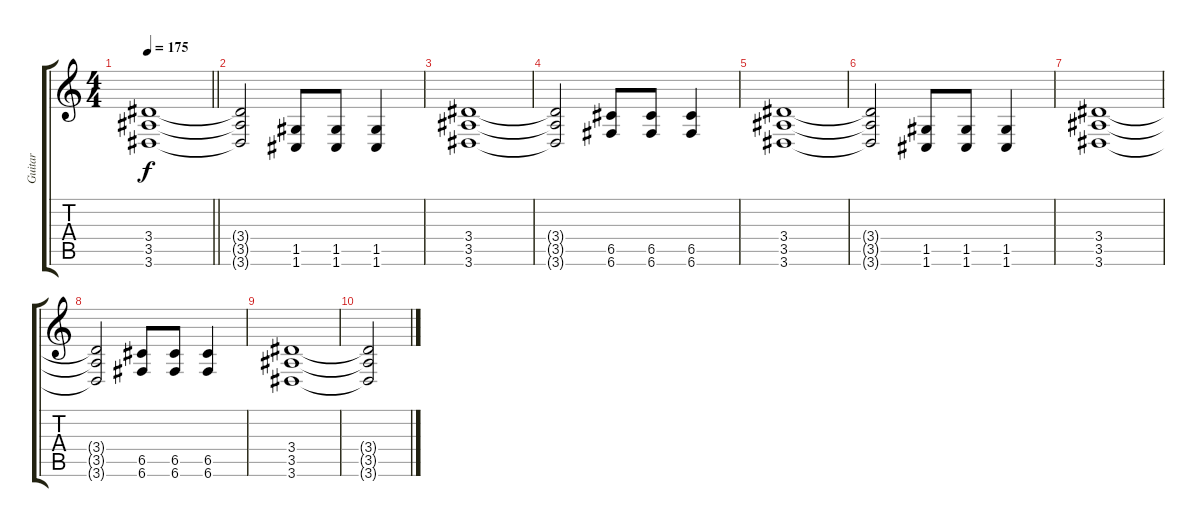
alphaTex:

\track ("Guitar" "Guitar") {instrument distortionguitar}
\staff {score tabs}
\tuning (D4 A3 F3 C3 G2 C2) {hide}
\ts (4 4)
\tempo 175
\clef g2
\barLineRight lightlight
\ks c
(3.4 3.5 3.6).1{dy f} |
(3.4{t} 3.5{t} 3.6{t}).2 (1.5 1.6).8 (1.5 1.6).8 (1.5 1.6).4 |
(3.4 3.5 3.6).1 |
(3.4{t} 3.5{t} 3.6{t}).2 (6.5 6.6).8 (6.5 6.6).8 (6.5 6.6).4 |
(3.4 3.5 3.6).1 |
(3.4{t} 3.5{t} 3.6{t}).2 (1.5 1.6).8 (1.5 1.6).8 (1.5 1.6).4 |
(3.4 3.5 3.6).1 |
(3.4{t} 3.5{t} 3.6{t}).2 (6.5 6.6).8 (6.5 6.6).8 (6.5 6.6).4 |
(3.4 3.5 3.6).1 |
(3.4{t} 3.5{t} 3.6{t}).2
